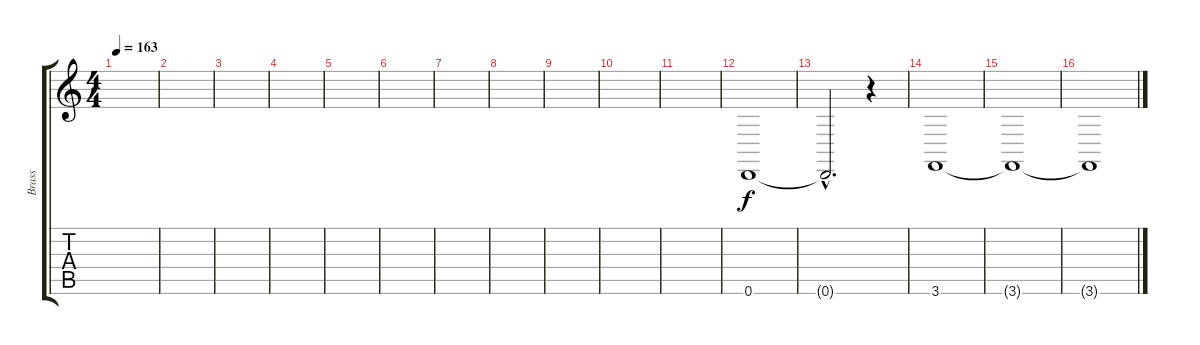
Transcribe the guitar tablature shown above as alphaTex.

\track ("Brass" "Brass") {instrument brasssection}
\staff {score tabs}
\tuning (E4 B3 G3 D3 A2 D2) {hide}
\ts (4 4)
\tempo 163
\clef g2
\ks c
|
|
|
|
|
|
|
|
|
|
|
0.6.1 |
0.6{hac t}.2{d} r.4 |
3.6.1 |
3.6{t}.1 |
3.6{t}.1
